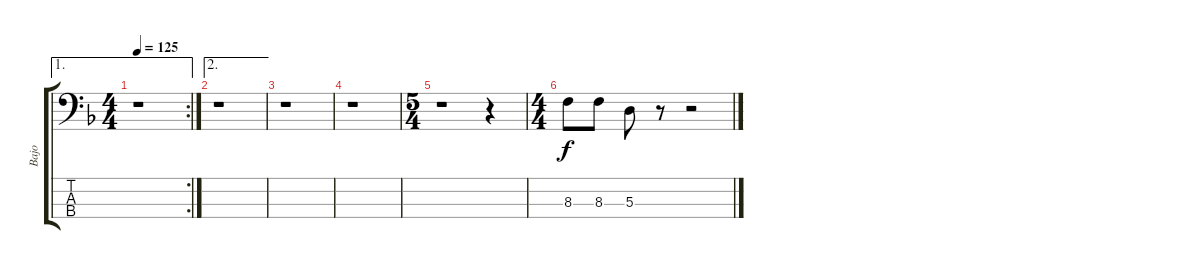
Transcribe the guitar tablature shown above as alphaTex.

\track ("Bajo" "Bajo") {instrument electricbassfinger}
\staff {score tabs}
\tuning (G2 D2 A1 E1) {hide}
\ae 1
\rc 2
\ts (4 4)
\tempo 125
\clef f4
\ks f
r.1{dy f} |
\ae 2
r.1 |
r.1 |
r.1 |
\ts (5 4)
r.1 r.4 |
\ts (4 4)
8.3.8 8.3.8 5.3.8 r.8 r.2
